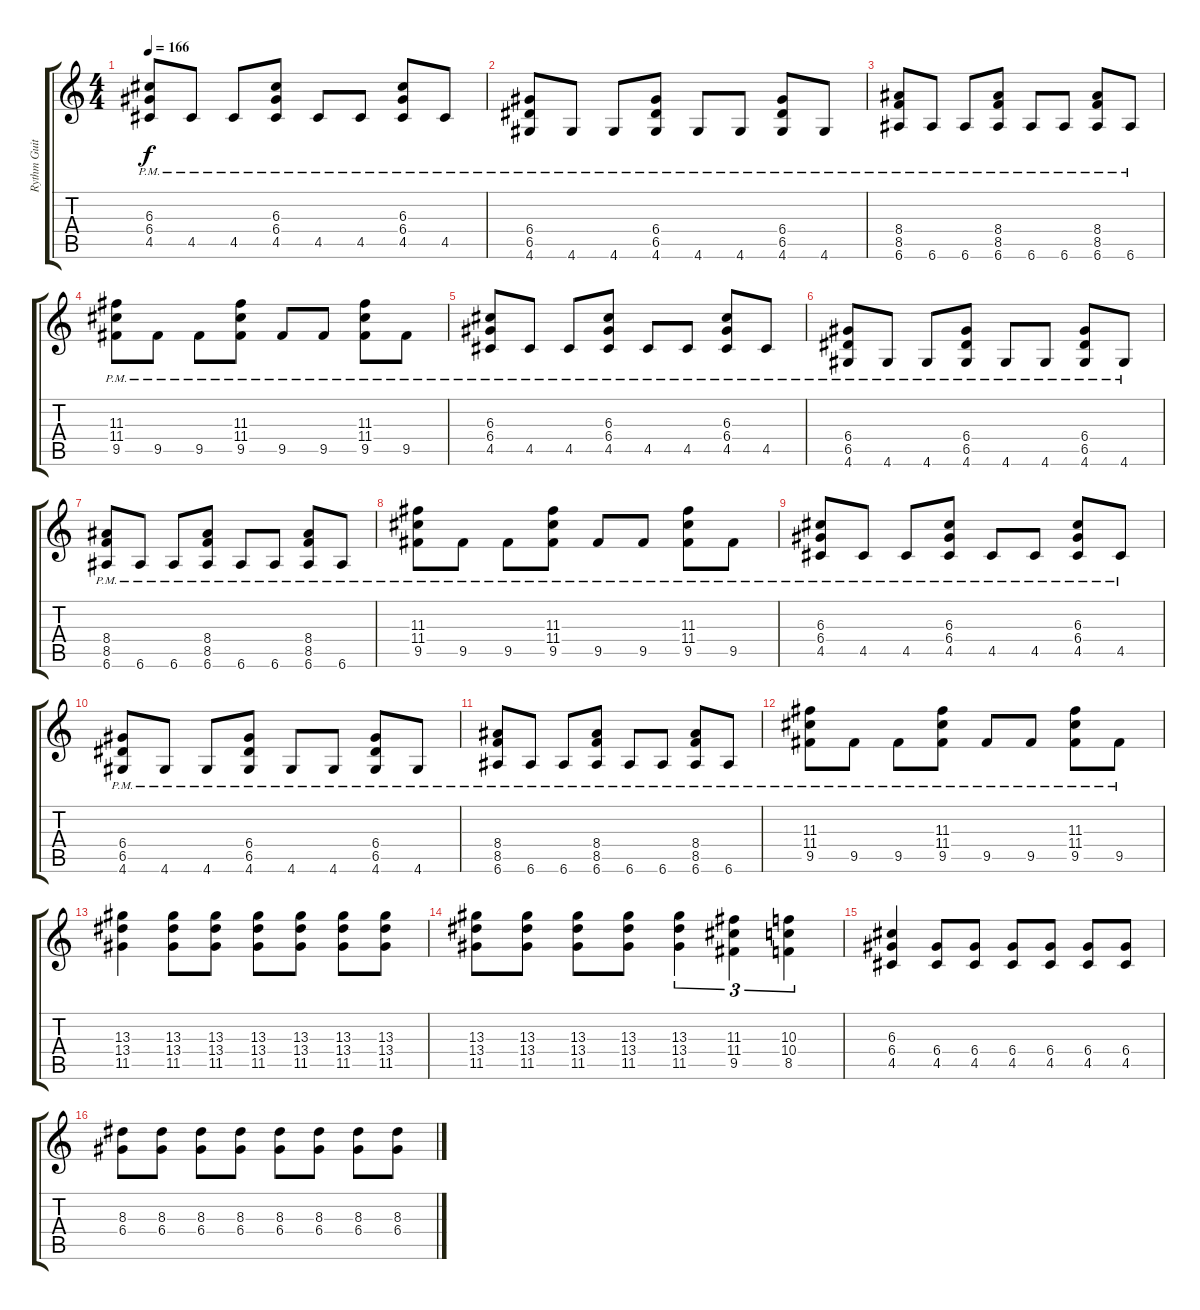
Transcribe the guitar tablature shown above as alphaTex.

\track ("Rythm Guitar" "Rythm Guit") {instrument distortionguitar}
\staff {score tabs}
\tuning (E4 B3 G3 D3 A2 E2) {hide}
\ts (4 4)
\tempo 166
\clef g2
\ks c
(6.3 6.4{pm} 4.5{pm}).8{dy f} 4.5{pm}.8 4.5{pm}.8 (6.3 6.4 4.5{pm}).8 4.5{pm}.8 4.5{pm}.8 (6.3 6.4{pm} 4.5{pm}).8 4.5{pm}.8 |
(6.4 6.5 4.6{pm}).8 4.6{pm}.8 4.6{pm}.8 (6.4 6.5{pm} 4.6{pm}).8 4.6{pm}.8 4.6{pm}.8 (6.4 6.5{pm} 4.6{pm}).8 4.6{pm}.8 |
(8.4 8.5 6.6{pm}).8 6.6{pm}.8 6.6{pm}.8 (8.4 8.5{pm} 6.6{pm}).8 6.6{pm}.8 6.6{pm}.8 (8.4 8.5{pm} 6.6{pm}).8 6.6{pm}.8 |
(11.3 11.4 9.5{pm}).8 9.5{pm}.8 9.5{pm}.8 (11.3 11.4 9.5{pm}).8 9.5{pm}.8 9.5{pm}.8 (11.3 11.4 9.5{pm}).8 9.5{pm}.8 |
(6.3 6.4{pm} 4.5{pm}).8 4.5{pm}.8 4.5{pm}.8 (6.3 6.4 4.5{pm}).8 4.5{pm}.8 4.5{pm}.8 (6.3 6.4{pm} 4.5{pm}).8 4.5{pm}.8 |
(6.4 6.5 4.6{pm}).8 4.6{pm}.8 4.6{pm}.8 (6.4 6.5{pm} 4.6{pm}).8 4.6{pm}.8 4.6{pm}.8 (6.4 6.5{pm} 4.6{pm}).8 4.6{pm}.8 |
(8.4 8.5 6.6{pm}).8 6.6{pm}.8 6.6{pm}.8 (8.4 8.5{pm} 6.6{pm}).8 6.6{pm}.8 6.6{pm}.8 (8.4 8.5{pm} 6.6{pm}).8 6.6{pm}.8 |
(11.3 11.4 9.5{pm}).8 9.5{pm}.8 9.5{pm}.8 (11.3 11.4 9.5{pm}).8 9.5{pm}.8 9.5{pm}.8 (11.3 11.4 9.5{pm}).8 9.5{pm}.8 |
(6.3 6.4{pm} 4.5{pm}).8 4.5{pm}.8 4.5{pm}.8 (6.3 6.4 4.5{pm}).8 4.5{pm}.8 4.5{pm}.8 (6.3 6.4{pm} 4.5{pm}).8 4.5{pm}.8 |
(6.4 6.5 4.6{pm}).8 4.6{pm}.8 4.6{pm}.8 (6.4 6.5{pm} 4.6{pm}).8 4.6{pm}.8 4.6{pm}.8 (6.4 6.5{pm} 4.6{pm}).8 4.6{pm}.8 |
(8.4 8.5 6.6{pm}).8 6.6{pm}.8 6.6{pm}.8 (8.4 8.5{pm} 6.6{pm}).8 6.6{pm}.8 6.6{pm}.8 (8.4 8.5{pm} 6.6{pm}).8 6.6{pm}.8 |
(11.3 11.4 9.5{pm}).8 9.5{pm}.8 9.5{pm}.8 (11.3 11.4 9.5{pm}).8 9.5{pm}.8 9.5{pm}.8 (11.3 11.4 9.5{pm}).8 9.5{pm}.8 |
(13.3 13.4 11.5).4 (13.3 13.4 11.5).8 (13.3 13.4 11.5).8 (13.3 13.4 11.5).8 (13.3 13.4 11.5).8 (13.3 13.4 11.5).8 (13.3 13.4 11.5).8 |
(13.3 13.4 11.5).8 (13.3 13.4 11.5).8 (13.3 13.4 11.5).8 (13.3 13.4 11.5).8 (13.3 13.4 11.5).4{tu (3 2)} (11.3 11.4 9.5).4{tu (3 2)} (10.3 10.4 8.5).4{tu (3 2)} |
(6.3 6.4 4.5).4 (6.4 4.5).8 (6.4 4.5).8 (6.4 4.5).8 (6.4 4.5).8 (6.4 4.5).8 (6.4 4.5).8 |
(8.3 6.4).8 (8.3 6.4).8 (8.3 6.4).8 (8.3 6.4).8 (8.3 6.4).8 (8.3 6.4).8 (8.3 6.4).8 (8.3 6.4).8
